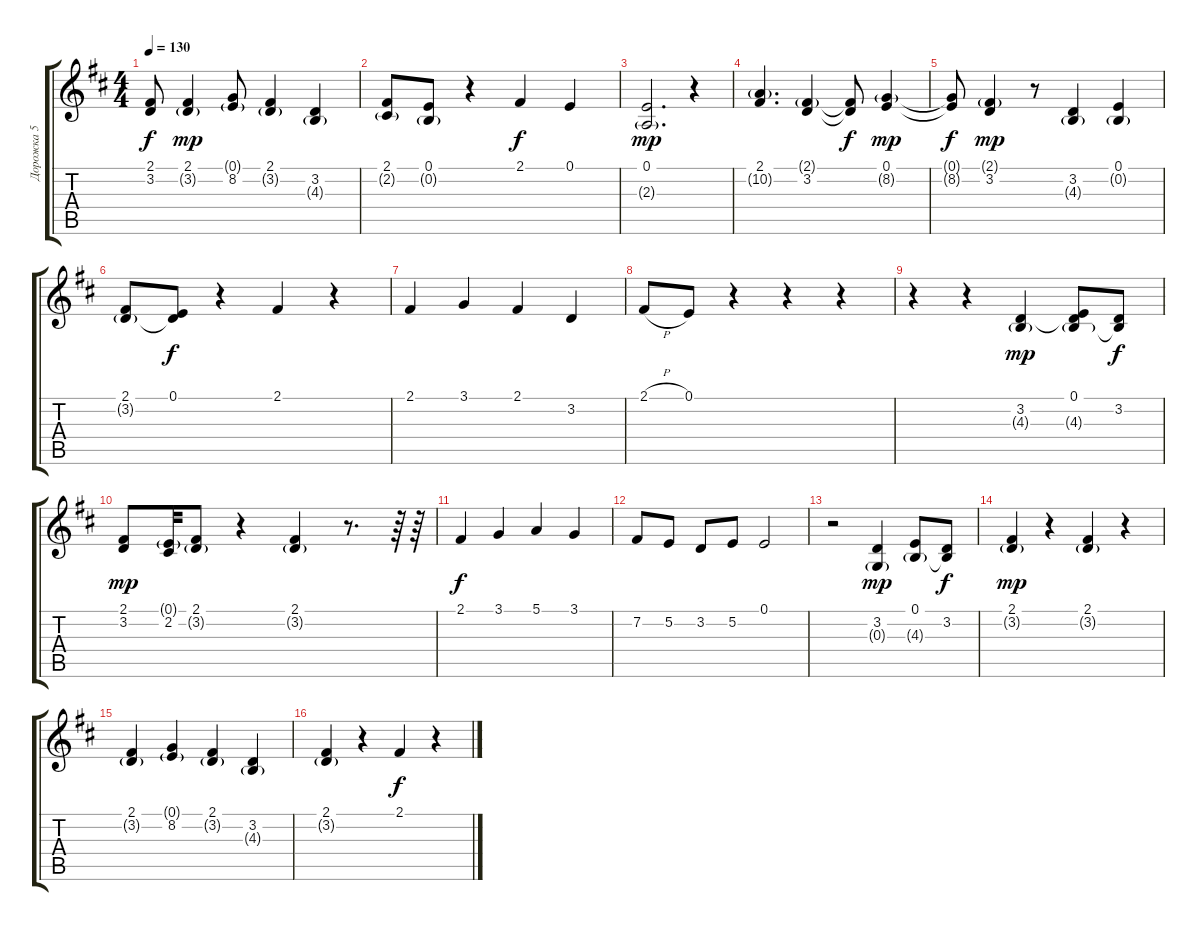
\track ("Дорожка 5" "Дорожка 5") {instrument altosax}
\staff {score tabs}
\tuning (E4 B3 G3 D3 A2 E2) {hide}
\ts (4 4)
\tempo 130
\clef g2
\ks d
(2.1{t} 3.2{t}).8{dy f} (2.1 3.2{g}).4{dy mp} (0.1{g} 8.2).8 (2.1 3.2{g}).4 (3.2 4.3{g}).4 |
(2.1 2.2{g}).8 (0.1 0.2{g}).8 r.4 2.1.4{dy f} 0.1.4 |
(0.1 2.3{g}).2{d dy mp} r.4 |
(2.1 10.2{g}).4{d} (2.1{g} 3.2).4 (2.1{t} 3.2{t}).8{dy f} (0.1 8.2{g}).4{dy mp} |
(0.1{t} 8.2{t}).8{dy f} (2.1{g} 3.2).4{dy mp} r.8 (3.2 4.3{g}).4 (0.1 0.2{g}).4 |
(2.1 3.2{g}).8 (0.1 3.2{t}).8{dy f} r.4 2.1.4 r.4 |
2.1.4 3.1.4 2.1.4 3.2.4 |
2.1{h}.8 0.1.8 r.4 r.4 r.4 |
r.4 r.4 (3.2 4.3{g}).4{dy mp} (0.1 3.2{t} 4.3{g}).8 (3.2 4.3{t}).8{dy f} |
(2.1 3.2).8{dy mp} (0.1{g} 2.2).32 (2.1 3.2{g}).8 r.4 (2.1 3.2{g}).4 r.8{d} r.64 r.64 |
2.1.4{dy f} 3.1.4 5.1.4 3.1.4 |
7.2.8 5.2.8 3.2.8 5.2.8 0.1.2 |
r.2 (3.2 0.3{g}).4{dy mp} (0.1 4.3{g}).8 (3.2 4.3{t}).8{dy f} |
(2.1 3.2{g}).4{dy mp} r.4 (2.1 3.2{g}).4 r.4 |
(2.1 3.2{g}).4 (0.1{g} 8.2).4 (2.1 3.2{g}).4 (3.2 4.3{g}).4 |
(2.1 3.2{g}).4 r.4 2.1.4{dy f} r.4
